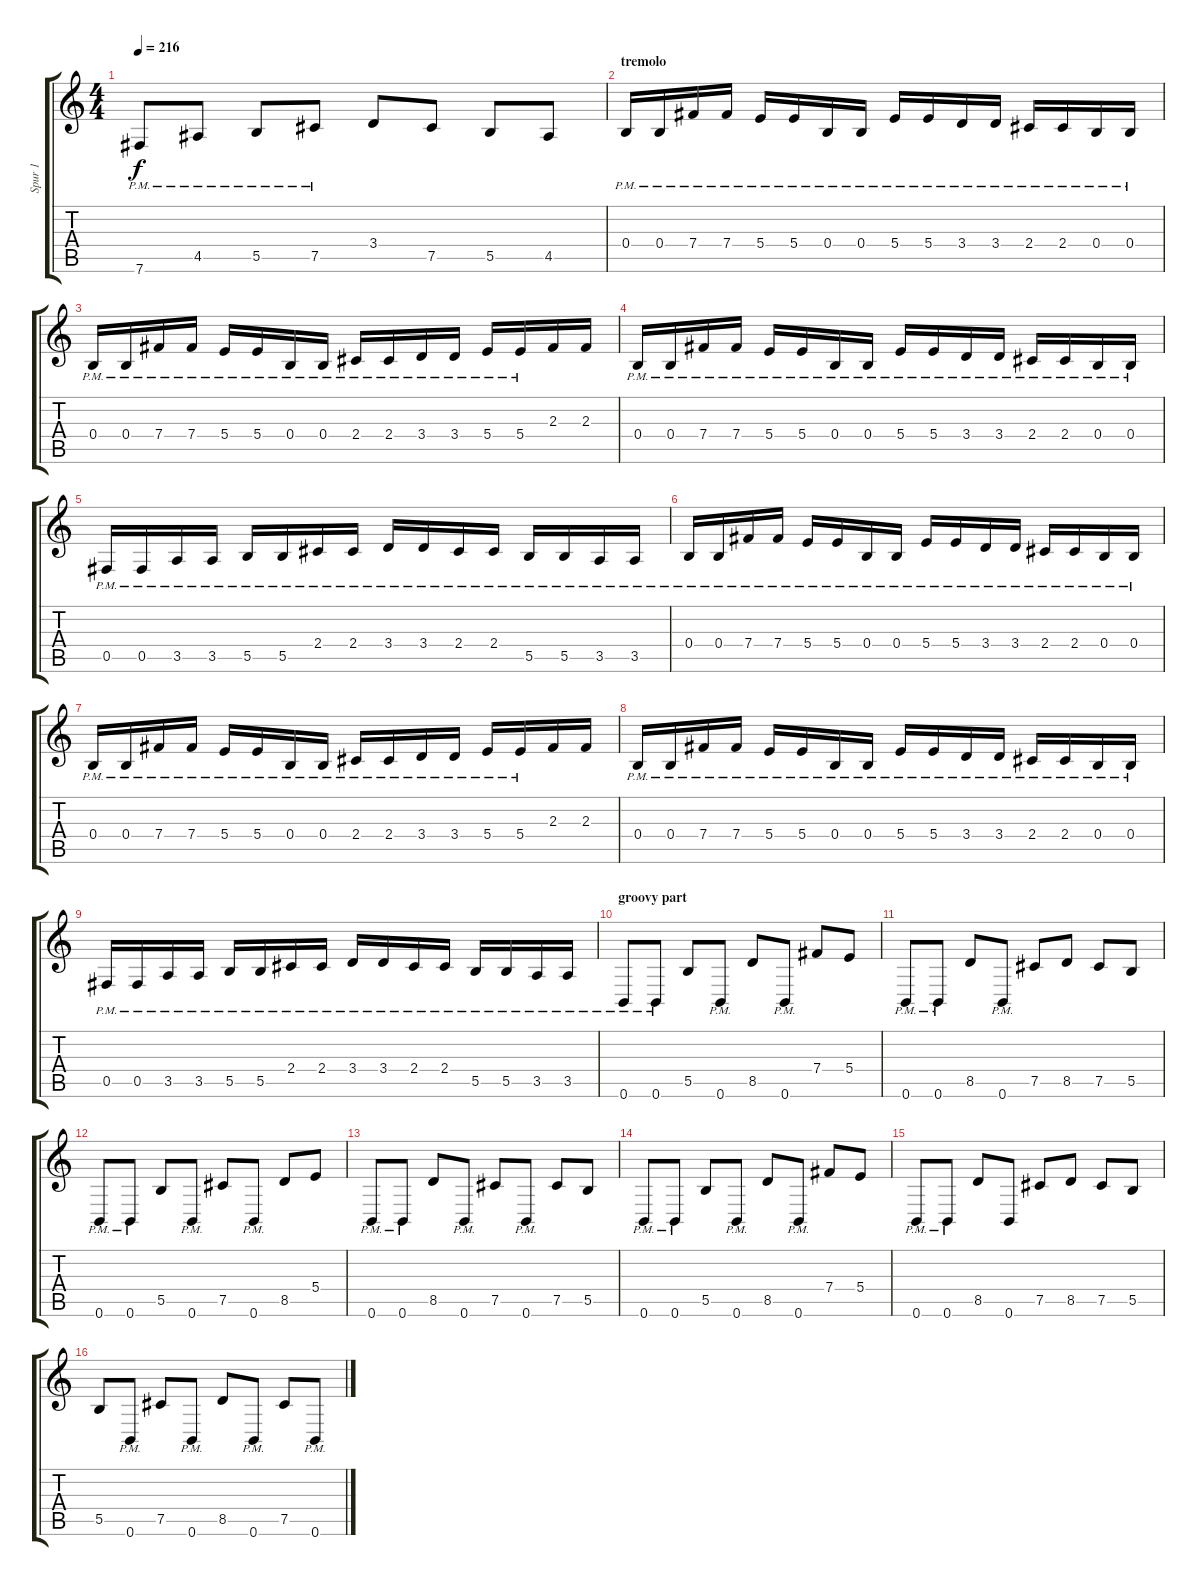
\track ("Spur 1" "Spur 1") {instrument distortionguitar}
\staff {score tabs}
\tuning (Db4 Ab3 E3 B2 Gb2 B1) {hide}
\ts (4 4)
\tempo 216
\clef g2
\ks c
7.6{pm}.8{dy f} 4.5{pm}.8 5.5{pm}.8 7.5{pm}.8 3.4.8 7.5.8 5.5.8 4.5.8 |
\section ("" "tremolo")
0.4{pm}.16 0.4{pm}.16 7.4{pm}.16 7.4{pm}.16 5.4{pm}.16 5.4{pm}.16 0.4{pm}.16 0.4{pm}.16 5.4{pm}.16 5.4{pm}.16 3.4{pm}.16 3.4{pm}.16 2.4{pm}.16 2.4{pm}.16 0.4{pm}.16 0.4{pm}.16 |
0.4{pm}.16 0.4{pm}.16 7.4{pm}.16 7.4{pm}.16 5.4{pm}.16 5.4{pm}.16 0.4{pm}.16 0.4{pm}.16 2.4{pm}.16 2.4{pm}.16 3.4{pm}.16 3.4{pm}.16 5.4{pm}.16 5.4{pm}.16 2.3.16 2.3.16 |
0.4{pm}.16 0.4{pm}.16 7.4{pm}.16 7.4{pm}.16 5.4{pm}.16 5.4{pm}.16 0.4{pm}.16 0.4{pm}.16 5.4{pm}.16 5.4{pm}.16 3.4{pm}.16 3.4{pm}.16 2.4{pm}.16 2.4{pm}.16 0.4{pm}.16 0.4{pm}.16 |
0.5{pm}.16 0.5{pm}.16 3.5{pm}.16 3.5{pm}.16 5.5{pm}.16 5.5{pm}.16 2.4{pm}.16 2.4{pm}.16 3.4{pm}.16 3.4{pm}.16 2.4{pm}.16 2.4{pm}.16 5.5{pm}.16 5.5{pm}.16 3.5{pm}.16 3.5{pm}.16 |
0.4{pm}.16 0.4{pm}.16 7.4{pm}.16 7.4{pm}.16 5.4{pm}.16 5.4{pm}.16 0.4{pm}.16 0.4{pm}.16 5.4{pm}.16 5.4{pm}.16 3.4{pm}.16 3.4{pm}.16 2.4{pm}.16 2.4{pm}.16 0.4{pm}.16 0.4{pm}.16 |
0.4{pm}.16 0.4{pm}.16 7.4{pm}.16 7.4{pm}.16 5.4{pm}.16 5.4{pm}.16 0.4{pm}.16 0.4{pm}.16 2.4{pm}.16 2.4{pm}.16 3.4{pm}.16 3.4{pm}.16 5.4{pm}.16 5.4{pm}.16 2.3.16 2.3.16 |
0.4{pm}.16 0.4{pm}.16 7.4{pm}.16 7.4{pm}.16 5.4{pm}.16 5.4{pm}.16 0.4{pm}.16 0.4{pm}.16 5.4{pm}.16 5.4{pm}.16 3.4{pm}.16 3.4{pm}.16 2.4{pm}.16 2.4{pm}.16 0.4{pm}.16 0.4{pm}.16 |
0.5{pm}.16 0.5{pm}.16 3.5{pm}.16 3.5{pm}.16 5.5{pm}.16 5.5{pm}.16 2.4{pm}.16 2.4{pm}.16 3.4{pm}.16 3.4{pm}.16 2.4{pm}.16 2.4{pm}.16 5.5{pm}.16 5.5{pm}.16 3.5{pm}.16 3.5{pm}.16 |
\section ("" "groovy part")
0.6{pm}.8 0.6{pm}.8 5.5.8 0.6{pm}.8 8.5.8 0.6{pm}.8 7.4.8 5.4.8 |
0.6{pm}.8 0.6{pm}.8 8.5.8 0.6{pm}.8 7.5.8 8.5.8 7.5.8 5.5.8 |
0.6{pm}.8 0.6{pm}.8 5.5.8 0.6{pm}.8 7.5.8 0.6{pm}.8 8.5.8 5.4.8 |
0.6{pm}.8 0.6{pm}.8 8.5.8 0.6{pm}.8 7.5.8 0.6{pm}.8 7.5.8 5.5.8 |
0.6{pm}.8 0.6{pm}.8 5.5.8 0.6{pm}.8 8.5.8 0.6{pm}.8 7.4.8 5.4.8 |
0.6{pm}.8 0.6{pm}.8 8.5.8 0.6.8 7.5.8 8.5.8 7.5.8 5.5.8 |
5.5.8 0.6{pm}.8 7.5.8 0.6{pm}.8 8.5.8 0.6{pm}.8 7.5.8 0.6{pm}.8
